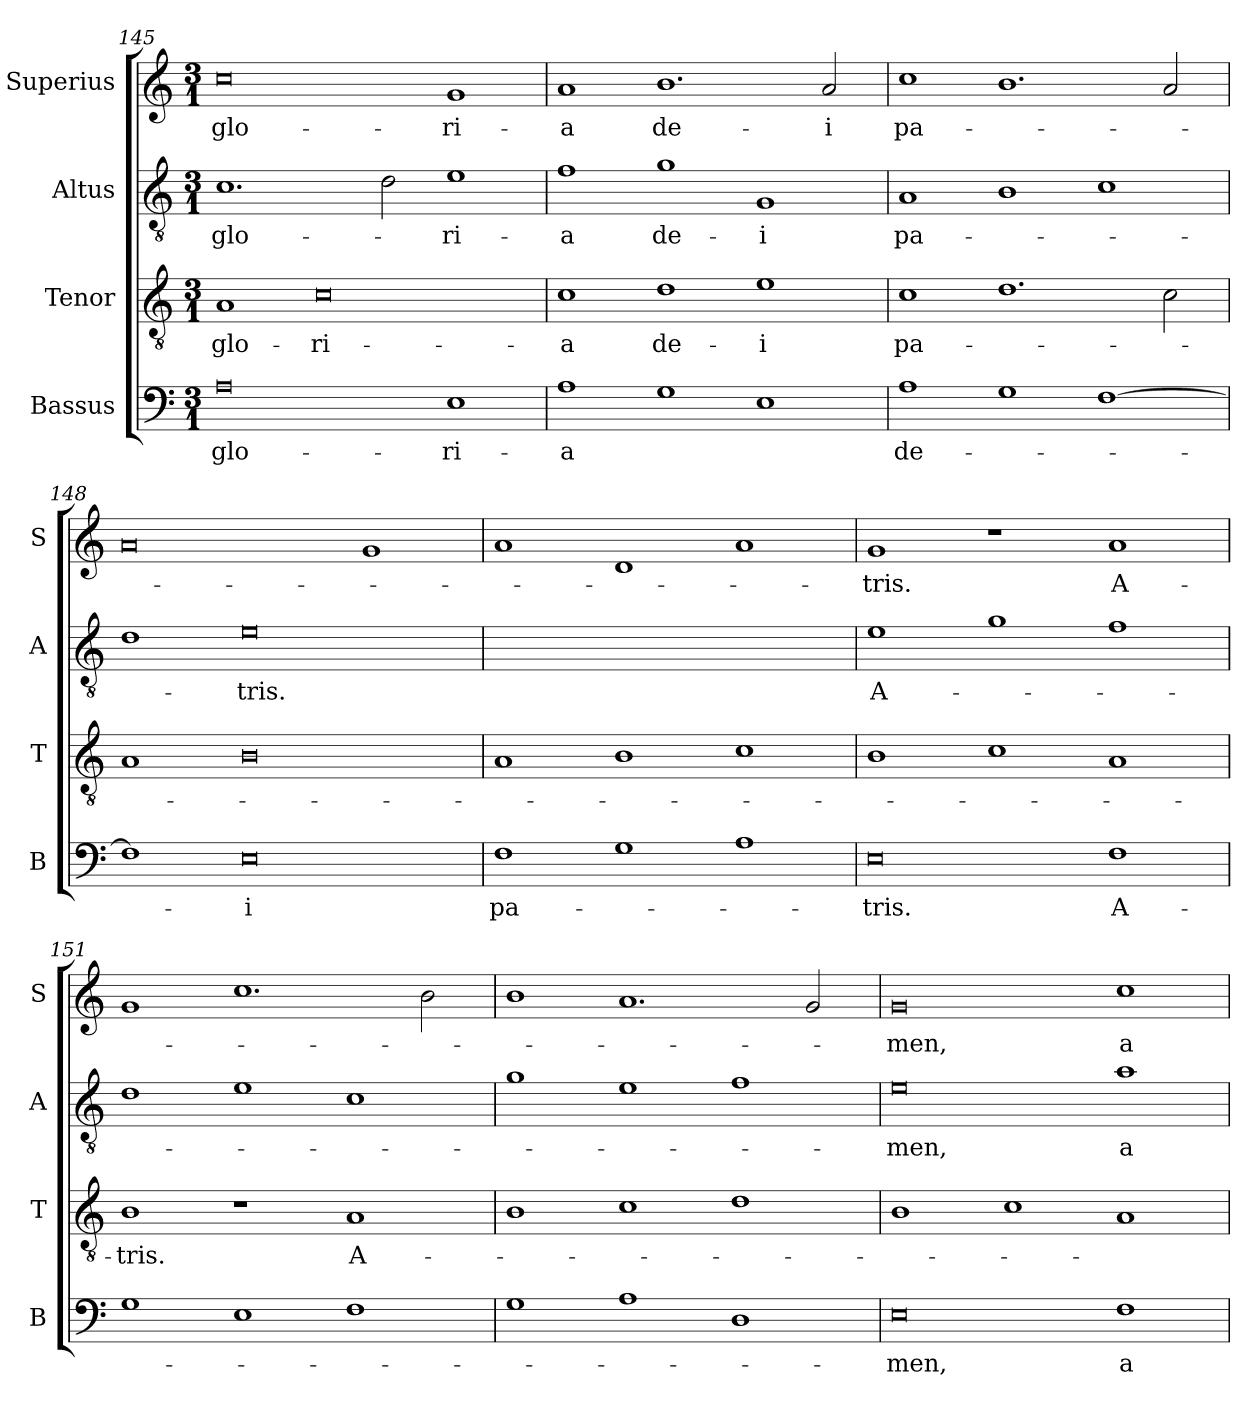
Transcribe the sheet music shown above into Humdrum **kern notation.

**kern	**text	**kern	**text	**kern	**text	**kern	**text
*part4	*part4	*part3	*part3	*part2	*part2	*part1	*part1
*staff4	*staff4	*staff3	*staff3	*staff2	*staff2	*staff1	*staff1
*I"Bassus	*	*I"Tenor	*	*I"Altus	*	*I"Superius	*
*I'B	*	*I'T	*	*I'A	*	*I'S	*
*clefF4	*	*clefGv2	*	*clefGv2	*	*clefG2	*
*k[]	*	*k[]	*	*k[]	*	*k[]	*
*M3/1	*	*M3/1	*	*M3/1	*	*M3/1	*
=145	=145	=145	=145	=145	=145	=145	=145
0A	glo-	1A	glo-	1.c	glo-	0cc	glo-
.	.	0c	-ri-	.	.	.	.
.	.	.	.	2d\	.	.	.
1E	-ri-	.	.	1e	-ri-	1g	-ri-
=146	=146	=146	=146	=146	=146	=146	=146
1A	-a	1c	-a	1f	-a	1a	-a
1G	.	1d	de-	1g	de-	1.b	de-
1E	.	1e	-i	1G	-i	.	.
.	.	.	.	.	.	2a/	-i
=147	=147	=147	=147	=147	=147	=147	=147
1A	de-	1c	pa-	1A	pa-	1cc	pa-
1G	.	1.d	.	1B	.	1.b	.
[1F	.	.	.	1c	.	.	.
.	.	2c\	.	.	.	2a/	.
=148	=148	=148	=148	=148	=148	=148	=148
1F]	.	1A	.	1d	.	0a	.
0E	-i	0B	.	0e	-tris.	.	.
.	.	.	.	.	.	1g	.
=149	=149	=149	=149	=149	=149	=149	=149
1F	pa-	1A	.	0.ryy	.	1a	.
1G	.	1B	.	.	.	1d	.
1A	.	1c	.	.	.	1a	.
=150	=150	=150	=150	=150	=150	=150	=150
0E	-tris.	1B	.	1e	A-	1g	-tris.
.	.	1c	.	1g	.	1r	.
1F	A-	1A	.	1f	.	1a	A-
=151	=151	=151	=151	=151	=151	=151	=151
1G	.	1B	-tris.	1d	.	1g	.
1E	.	1r	.	1e	.	1.cc	.
1F	.	1A	A-	1c	.	.	.
.	.	.	.	.	.	2b\	.
=152	=152	=152	=152	=152	=152	=152	=152
1G	.	1B	.	1g	.	1b	.
1A	.	1c	.	1e	.	1.a	.
1D	.	1d	.	1f	.	.	.
.	.	.	.	.	.	2g/	.
=153	=153	=153	=153	=153	=153	=153	=153
0E	-men,	1B	.	0e	-men,	0g	-men,
.	.	1c	.	.	.	.	.
1F	a-	1A	.	1a	a-	1cc	a-
=	=	=	=	=	=	=	=
*-	*-	*-	*-	*-	*-	*-	*-
